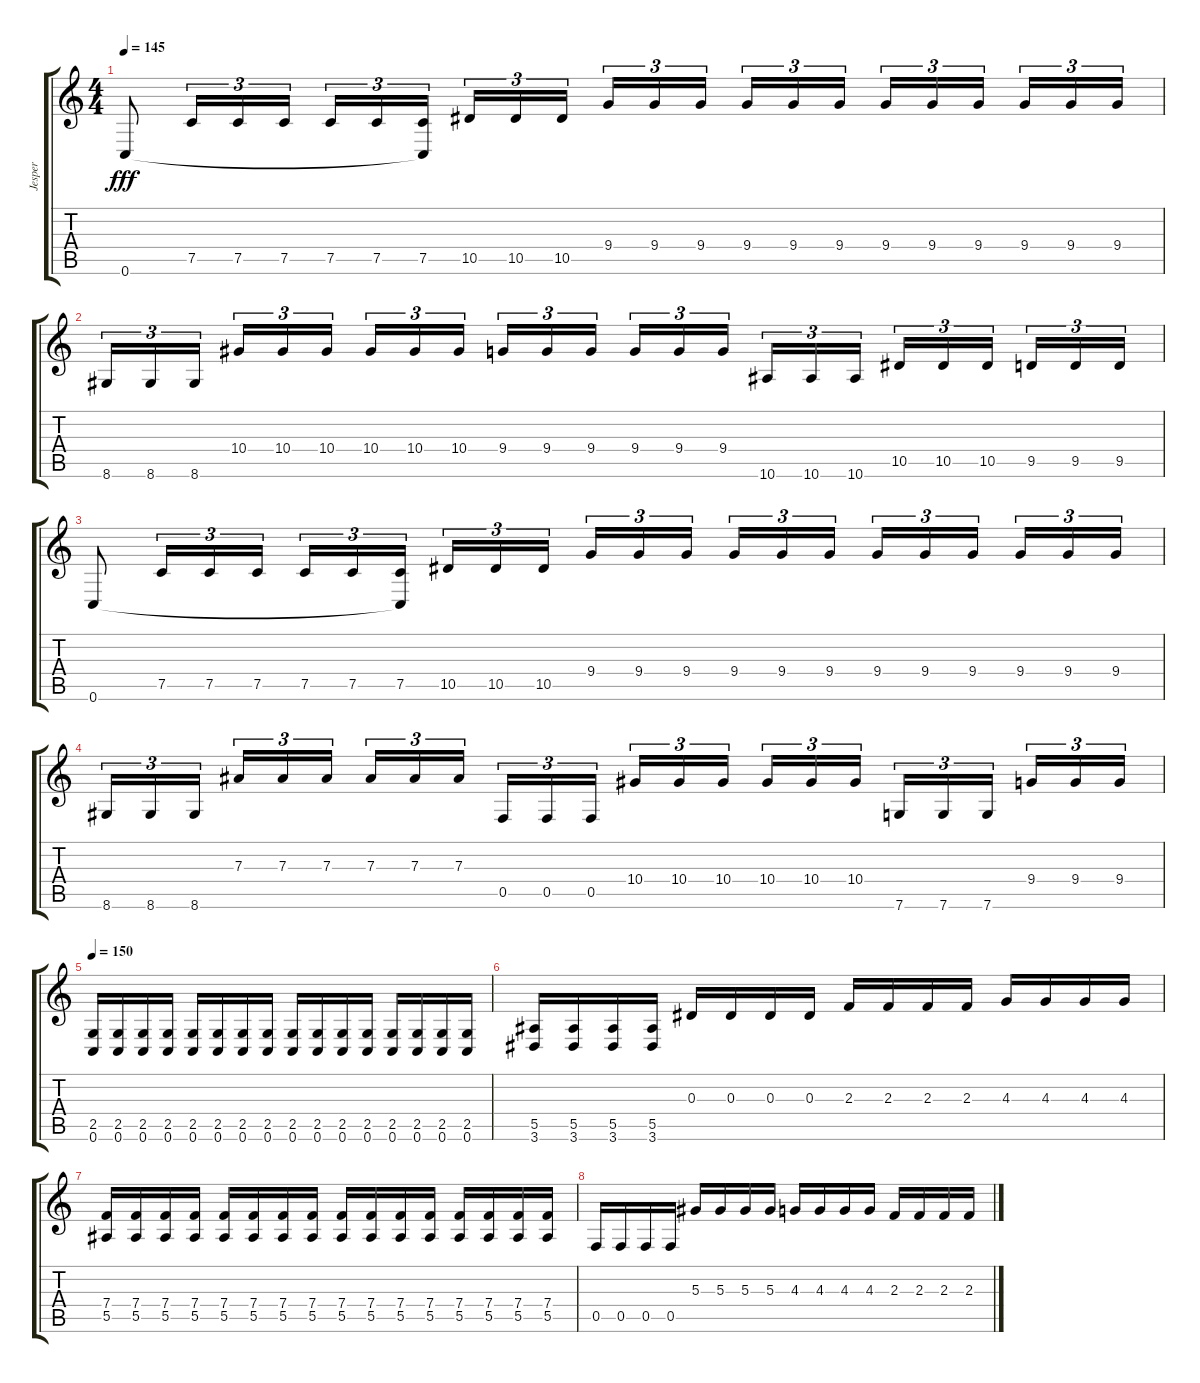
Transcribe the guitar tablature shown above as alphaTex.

\track ("Jesper" "Jesper") {instrument overdrivenguitar}
\staff {score tabs}
\tuning (C4 G3 Eb3 Bb2 F2 C2) {hide}
\ts (4 4)
\tempo 145
\clef g2
\ks c
0.6.8{dy fff} 7.5.16{tu (3 2)} 7.5.16{tu (3 2)} 7.5.16{tu (3 2)} 7.5.16{tu (3 2)} 7.5.16{tu (3 2)} (7.5 0.6{t}).16{tu (3 2)} 10.5.16{tu (3 2)} 10.5.16{tu (3 2)} 10.5.16{tu (3 2)} 9.4.16{tu (3 2)} 9.4.16{tu (3 2)} 9.4.16{tu (3 2)} 9.4.16{tu (3 2)} 9.4.16{tu (3 2)} 9.4.16{tu (3 2)} 9.4.16{tu (3 2)} 9.4.16{tu (3 2)} 9.4.16{tu (3 2)} 9.4.16{tu (3 2)} 9.4.16{tu (3 2)} 9.4.16{tu (3 2)} |
8.6.16{tu (3 2)} 8.6.16{tu (3 2)} 8.6.16{tu (3 2)} 10.4.16{tu (3 2)} 10.4.16{tu (3 2)} 10.4.16{tu (3 2)} 10.4.16{tu (3 2)} 10.4.16{tu (3 2)} 10.4.16{tu (3 2)} 9.4.16{tu (3 2)} 9.4.16{tu (3 2)} 9.4.16{tu (3 2)} 9.4.16{tu (3 2)} 9.4.16{tu (3 2)} 9.4.16{tu (3 2)} 10.6.16{tu (3 2)} 10.6.16{tu (3 2)} 10.6.16{tu (3 2)} 10.5.16{tu (3 2)} 10.5.16{tu (3 2)} 10.5.16{tu (3 2)} 9.5.16{tu (3 2)} 9.5.16{tu (3 2)} 9.5.16{tu (3 2)} |
0.6.8 7.5.16{tu (3 2)} 7.5.16{tu (3 2)} 7.5.16{tu (3 2)} 7.5.16{tu (3 2)} 7.5.16{tu (3 2)} (7.5 0.6{t}).16{tu (3 2)} 10.5.16{tu (3 2)} 10.5.16{tu (3 2)} 10.5.16{tu (3 2)} 9.4.16{tu (3 2)} 9.4.16{tu (3 2)} 9.4.16{tu (3 2)} 9.4.16{tu (3 2)} 9.4.16{tu (3 2)} 9.4.16{tu (3 2)} 9.4.16{tu (3 2)} 9.4.16{tu (3 2)} 9.4.16{tu (3 2)} 9.4.16{tu (3 2)} 9.4.16{tu (3 2)} 9.4.16{tu (3 2)} |
8.6.16{tu (3 2)} 8.6.16{tu (3 2)} 8.6.16{tu (3 2)} 7.3.16{tu (3 2)} 7.3.16{tu (3 2)} 7.3.16{tu (3 2)} 7.3.16{tu (3 2)} 7.3.16{tu (3 2)} 7.3.16{tu (3 2)} 0.5.16{tu (3 2)} 0.5.16{tu (3 2)} 0.5.16{tu (3 2)} 10.4.16{tu (3 2)} 10.4.16{tu (3 2)} 10.4.16{tu (3 2)} 10.4.16{tu (3 2)} 10.4.16{tu (3 2)} 10.4.16{tu (3 2)} 7.6.16{tu (3 2)} 7.6.16{tu (3 2)} 7.6.16{tu (3 2)} 9.4.16{tu (3 2)} 9.4.16{tu (3 2)} 9.4.16{tu (3 2)} |
\tempo 150
(2.5 0.6).16 (2.5 0.6).16 (2.5 0.6).16 (2.5 0.6).16 (2.5 0.6).16 (2.5 0.6).16 (2.5 0.6).16 (2.5 0.6).16 (2.5 0.6).16 (2.5 0.6).16 (2.5 0.6).16 (2.5 0.6).16 (2.5 0.6).16 (2.5 0.6).16 (2.5 0.6).16 (2.5 0.6).16 |
(5.5 3.6).16 (5.5 3.6).16 (5.5 3.6).16 (5.5 3.6).16 0.3.16 0.3.16 0.3.16 0.3.16 2.3.16 2.3.16 2.3.16 2.3.16 4.3.16 4.3.16 4.3.16 4.3.16 |
(7.4 5.5).16 (7.4 5.5).16 (7.4 5.5).16 (7.4 5.5).16 (7.4 5.5).16 (7.4 5.5).16 (7.4 5.5).16 (7.4 5.5).16 (7.4 5.5).16 (7.4 5.5).16 (7.4 5.5).16 (7.4 5.5).16 (7.4 5.5).16 (7.4 5.5).16 (7.4 5.5).16 (7.4 5.5).16 |
0.5.16 0.5.16 0.5.16 0.5.16 5.3.16 5.3.16 5.3.16 5.3.16 4.3.16 4.3.16 4.3.16 4.3.16 2.3.16 2.3.16 2.3.16 2.3.16
